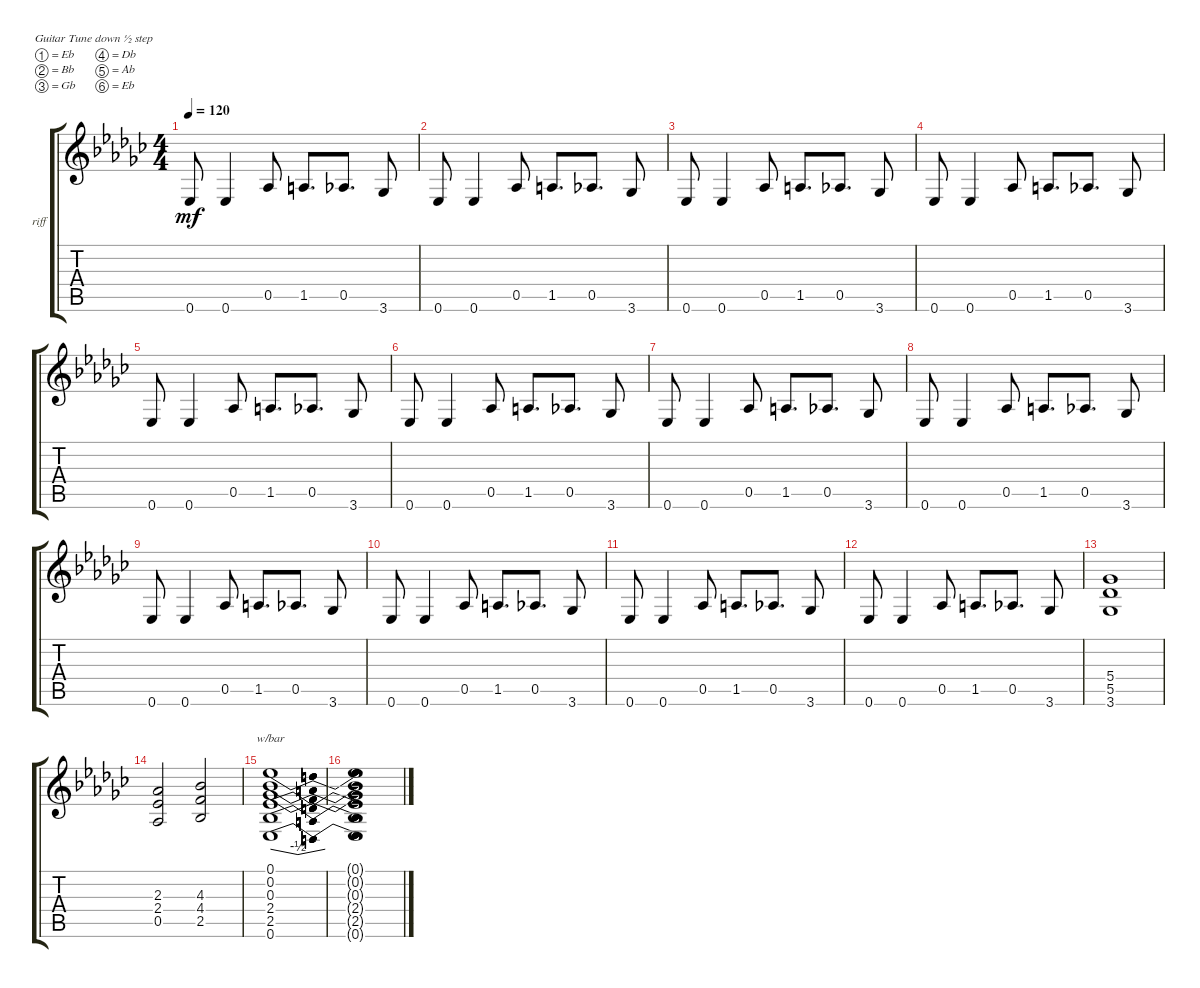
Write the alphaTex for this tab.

\defaultSystemsLayout 4
\bracketExtendMode groupsimilarinstruments
\firstSystemTrackNameOrientation horizontal
\otherSystemsTrackNameOrientation horizontal
\track ("riff" "riff") {instrument distortionguitar}
\staff {score tabs}
\tuning (Eb4 Bb3 Gb3 Db3 Ab2 Eb2)
\ts (4 4)
\tempo 120
\clef g2
\ks ebminor
0.6.8{dy mf instrument distortionguitar} 0.6.4 0.5.8 1.5.8{d} 0.5.8{d} 3.6.8 |
0.6.8 0.6.4 0.5.8 1.5.8{d} 0.5.8{d} 3.6.8 |
0.6.8 0.6.4 0.5.8 1.5.8{d} 0.5.8{d} 3.6.8 |
0.6.8 0.6.4 0.5.8 1.5.8{d} 0.5.8{d} 3.6.8 |
0.6.8 0.6.4 0.5.8 1.5.8{d} 0.5.8{d} 3.6.8 |
0.6.8 0.6.4 0.5.8 1.5.8{d} 0.5.8{d} 3.6.8 |
0.6.8 0.6.4 0.5.8 1.5.8{d} 0.5.8{d} 3.6.8 |
0.6.8 0.6.4 0.5.8 1.5.8{d} 0.5.8{d} 3.6.8 |
0.6.8 0.6.4 0.5.8 1.5.8{d} 0.5.8{d} 3.6.8 |
0.6.8 0.6.4 0.5.8 1.5.8{d} 0.5.8{d} 3.6.8 |
0.6.8 0.6.4 0.5.8 1.5.8{d} 0.5.8{d} 3.6.8 |
0.6.8 0.6.4 0.5.8 1.5.8{d} 0.5.8{d} 3.6.8 |
(3.6 5.5 5.4).1 |
(0.5 2.4 2.3).2 (2.5 4.4 4.3).2 |
(0.6 2.5 2.4 0.3 0.2 0.1).1{tbe (dip default 3 0 14.399999999999999 -2 15 -2 30 0)} |
(0.6{t} 2.5{t} 2.4{t} 0.3{t} 0.2{t} 0.1{t}).1
